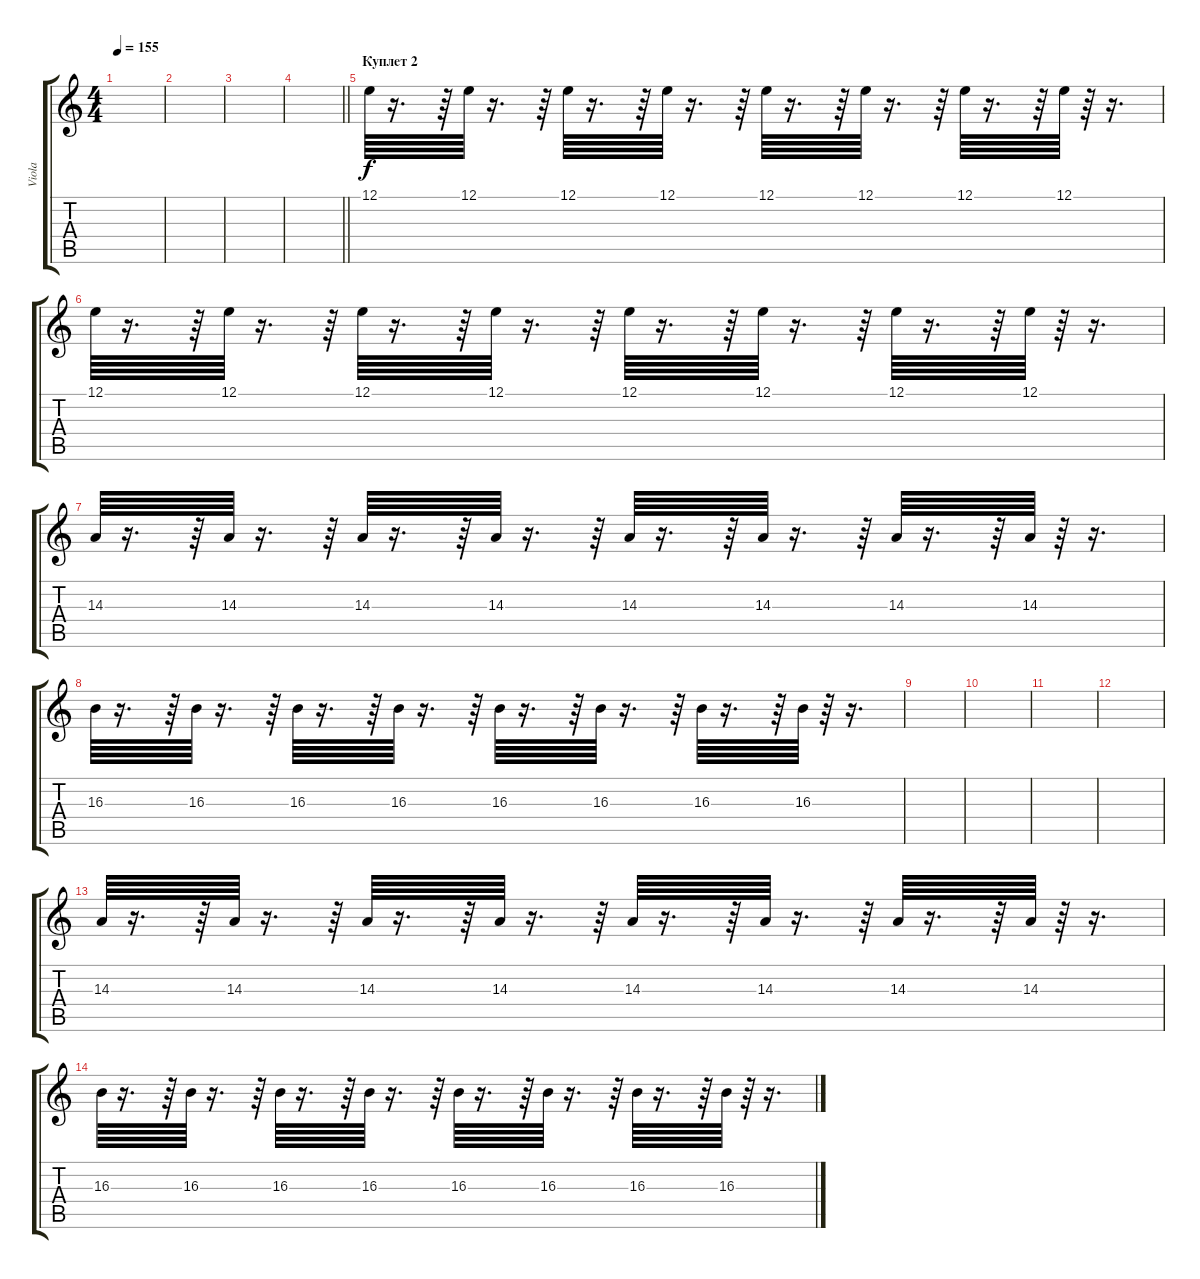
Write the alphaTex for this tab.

\track ("Viola" "Viola") {instrument violin}
\staff {score tabs}
\tuning (E4 B3 G3 D3 A2 E2) {hide}
\ts (4 4)
\tempo 155
\clef g2
\ks c
|
|
|
\barLineRight lightlight
|
\section ("" "Куплет 2")
12.1.64 r.16{d} r.64 12.1.64 r.16{d} r.64 12.1.64 r.16{d} r.64 12.1.64 r.16{d} r.64 12.1.64 r.16{d} r.64 12.1.64 r.16{d} r.64 12.1.64 r.16{d} r.64 12.1.64 r.64 r.16{d} |
12.1.64 r.16{d} r.64 12.1.64 r.16{d} r.64 12.1.64 r.16{d} r.64 12.1.64 r.16{d} r.64 12.1.64 r.16{d} r.64 12.1.64 r.16{d} r.64 12.1.64 r.16{d} r.64 12.1.64 r.64 r.16{d} |
14.3.64 r.16{d} r.64 14.3.64 r.16{d} r.64 14.3.64 r.16{d} r.64 14.3.64 r.16{d} r.64 14.3.64 r.16{d} r.64 14.3.64 r.16{d} r.64 14.3.64 r.16{d} r.64 14.3.64 r.64 r.16{d} |
16.3.64 r.16{d} r.64 16.3.64 r.16{d} r.64 16.3.64 r.16{d} r.64 16.3.64 r.16{d} r.64 16.3.64 r.16{d} r.64 16.3.64 r.16{d} r.64 16.3.64 r.16{d} r.64 16.3.64 r.64 r.16{d} |
|
|
|
|
14.3.64 r.16{d} r.64 14.3.64 r.16{d} r.64 14.3.64 r.16{d} r.64 14.3.64 r.16{d} r.64 14.3.64 r.16{d} r.64 14.3.64 r.16{d} r.64 14.3.64 r.16{d} r.64 14.3.64 r.64 r.16{d} |
16.3.64 r.16{d} r.64 16.3.64 r.16{d} r.64 16.3.64 r.16{d} r.64 16.3.64 r.16{d} r.64 16.3.64 r.16{d} r.64 16.3.64 r.16{d} r.64 16.3.64 r.16{d} r.64 16.3.64 r.64 r.16{d}
